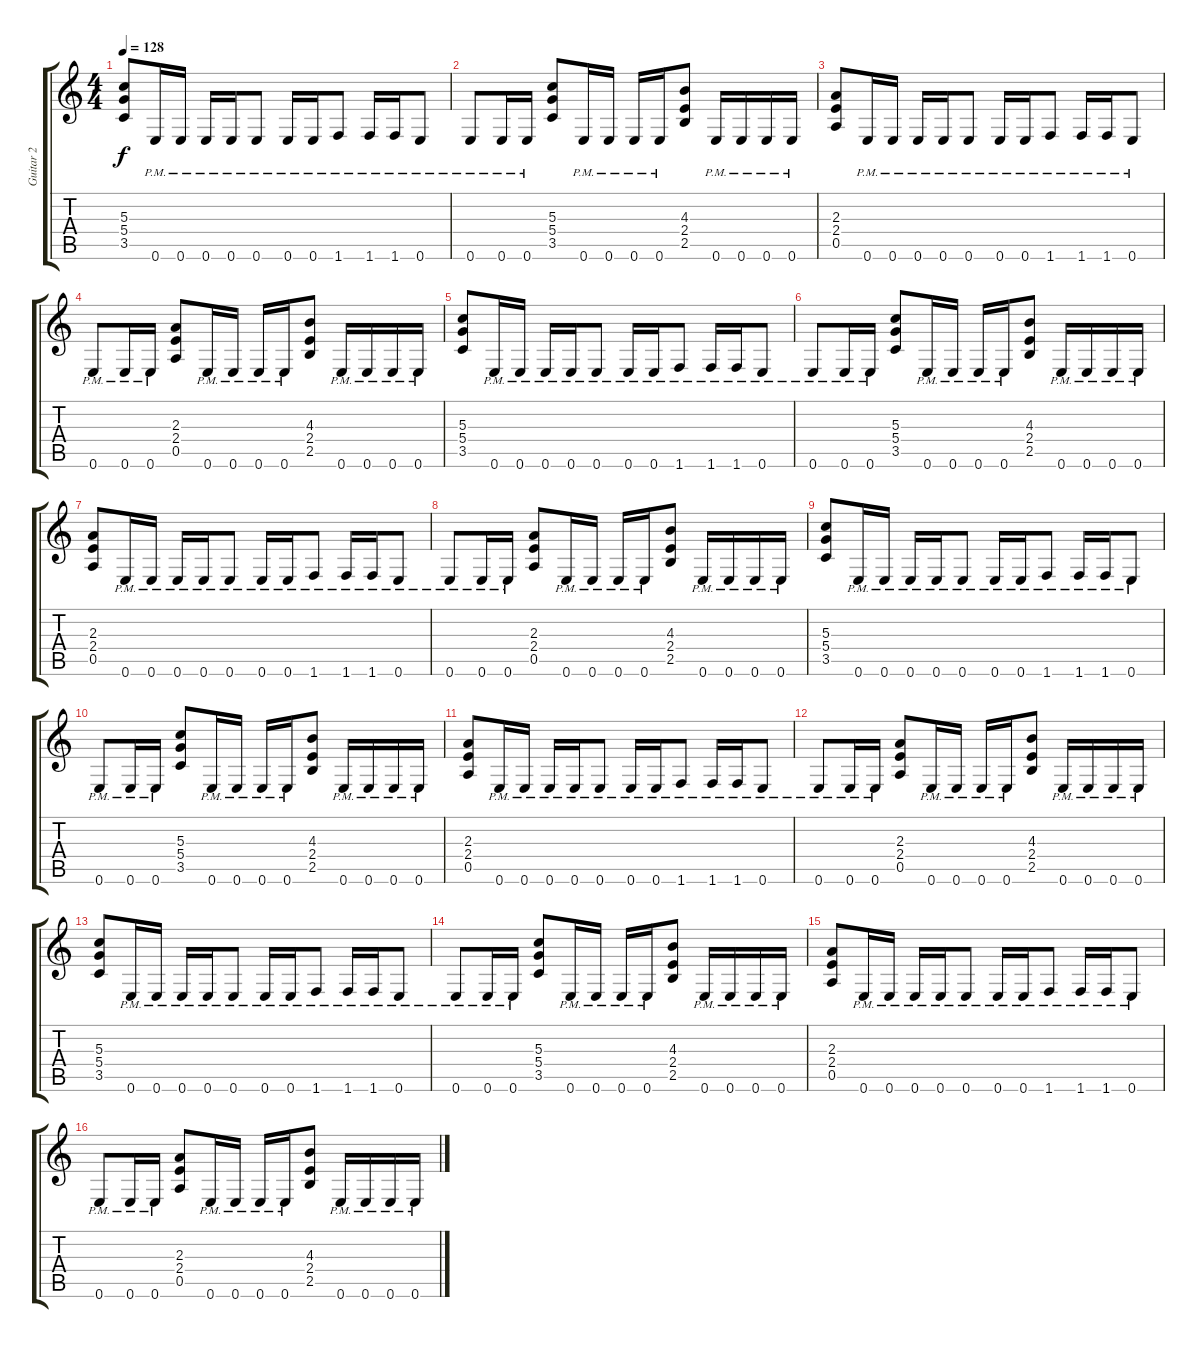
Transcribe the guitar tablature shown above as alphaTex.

\track ("Guitar 2" "Guitar 2") {instrument distortionguitar}
\staff {score tabs}
\tuning (E4 B3 G3 D3 A2 E2) {hide}
\ts (4 4)
\tempo 128
\clef g2
\ks c
(5.3 5.4 3.5).8{dy f} 0.6{pm}.16 0.6{pm}.16 0.6{pm}.16 0.6{pm}.16 0.6{pm}.8 0.6{pm}.16 0.6{pm}.16 1.6{pm}.8 1.6{pm}.16 1.6{pm}.16 0.6{pm}.8 |
0.6{pm}.8 0.6{pm}.16 0.6{pm}.16 (5.3 5.4 3.5).8 0.6{pm}.16 0.6{pm}.16 0.6{pm}.16 0.6{pm}.16 (4.3 2.4 2.5).8 0.6{pm}.16 0.6{pm}.16 0.6{pm}.16 0.6{pm}.16 |
(2.3 2.4 0.5).8 0.6{pm}.16 0.6{pm}.16 0.6{pm}.16 0.6{pm}.16 0.6{pm}.8 0.6{pm}.16 0.6{pm}.16 1.6{pm}.8 1.6{pm}.16 1.6{pm}.16 0.6{pm}.8 |
0.6{pm}.8 0.6{pm}.16 0.6{pm}.16 (2.3 2.4 0.5).8 0.6{pm}.16 0.6{pm}.16 0.6{pm}.16 0.6{pm}.16 (4.3 2.4 2.5).8 0.6{pm}.16 0.6{pm}.16 0.6{pm}.16 0.6{pm}.16 |
(5.3 5.4 3.5).8 0.6{pm}.16 0.6{pm}.16 0.6{pm}.16 0.6{pm}.16 0.6{pm}.8 0.6{pm}.16 0.6{pm}.16 1.6{pm}.8 1.6{pm}.16 1.6{pm}.16 0.6{pm}.8 |
0.6{pm}.8 0.6{pm}.16 0.6{pm}.16 (5.3 5.4 3.5).8 0.6{pm}.16 0.6{pm}.16 0.6{pm}.16 0.6{pm}.16 (4.3 2.4 2.5).8 0.6{pm}.16 0.6{pm}.16 0.6{pm}.16 0.6{pm}.16 |
(2.3 2.4 0.5).8 0.6{pm}.16 0.6{pm}.16 0.6{pm}.16 0.6{pm}.16 0.6{pm}.8 0.6{pm}.16 0.6{pm}.16 1.6{pm}.8 1.6{pm}.16 1.6{pm}.16 0.6{pm}.8 |
0.6{pm}.8{volume 12} 0.6{pm}.16 0.6{pm}.16 (2.3 2.4 0.5).8 0.6{pm}.16 0.6{pm}.16 0.6{pm}.16 0.6{pm}.16 (4.3 2.4 2.5).8 0.6{pm}.16 0.6{pm}.16 0.6{pm}.16 0.6{pm}.16 |
(5.3 5.4 3.5).8 0.6{pm}.16 0.6{pm}.16 0.6{pm}.16 0.6{pm}.16 0.6{pm}.8 0.6{pm}.16 0.6{pm}.16 1.6{pm}.8 1.6{pm}.16 1.6{pm}.16 0.6{pm}.8 |
0.6{pm}.8 0.6{pm}.16 0.6{pm}.16 (5.3 5.4 3.5).8 0.6{pm}.16 0.6{pm}.16 0.6{pm}.16 0.6{pm}.16 (4.3 2.4 2.5).8 0.6{pm}.16 0.6{pm}.16 0.6{pm}.16 0.6{pm}.16 |
(2.3 2.4 0.5).8 0.6{pm}.16 0.6{pm}.16 0.6{pm}.16 0.6{pm}.16 0.6{pm}.8 0.6{pm}.16 0.6{pm}.16 1.6{pm}.8 1.6{pm}.16 1.6{pm}.16 0.6{pm}.8 |
0.6{pm}.8{volume 8} 0.6{pm}.16 0.6{pm}.16 (2.3 2.4 0.5).8 0.6{pm}.16 0.6{pm}.16 0.6{pm}.16 0.6{pm}.16 (4.3 2.4 2.5).8 0.6{pm}.16 0.6{pm}.16 0.6{pm}.16 0.6{pm}.16 |
(5.3 5.4 3.5).8 0.6{pm}.16 0.6{pm}.16 0.6{pm}.16 0.6{pm}.16 0.6{pm}.8 0.6{pm}.16 0.6{pm}.16 1.6{pm}.8 1.6{pm}.16 1.6{pm}.16 0.6{pm}.8 |
0.6{pm}.8 0.6{pm}.16 0.6{pm}.16 (5.3 5.4 3.5).8 0.6{pm}.16 0.6{pm}.16 0.6{pm}.16 0.6{pm}.16 (4.3 2.4 2.5).8 0.6{pm}.16 0.6{pm}.16 0.6{pm}.16 0.6{pm}.16 |
(2.3 2.4 0.5).8 0.6{pm}.16 0.6{pm}.16 0.6{pm}.16 0.6{pm}.16 0.6{pm}.8 0.6{pm}.16 0.6{pm}.16 1.6{pm}.8 1.6{pm}.16 1.6{pm}.16 0.6{pm}.8 |
0.6{pm}.8{volume 0} 0.6{pm}.16 0.6{pm}.16 (2.3 2.4 0.5).8 0.6{pm}.16 0.6{pm}.16 0.6{pm}.16 0.6{pm}.16 (4.3 2.4 2.5).8 0.6{pm}.16 0.6{pm}.16 0.6{pm}.16 0.6{pm}.16
